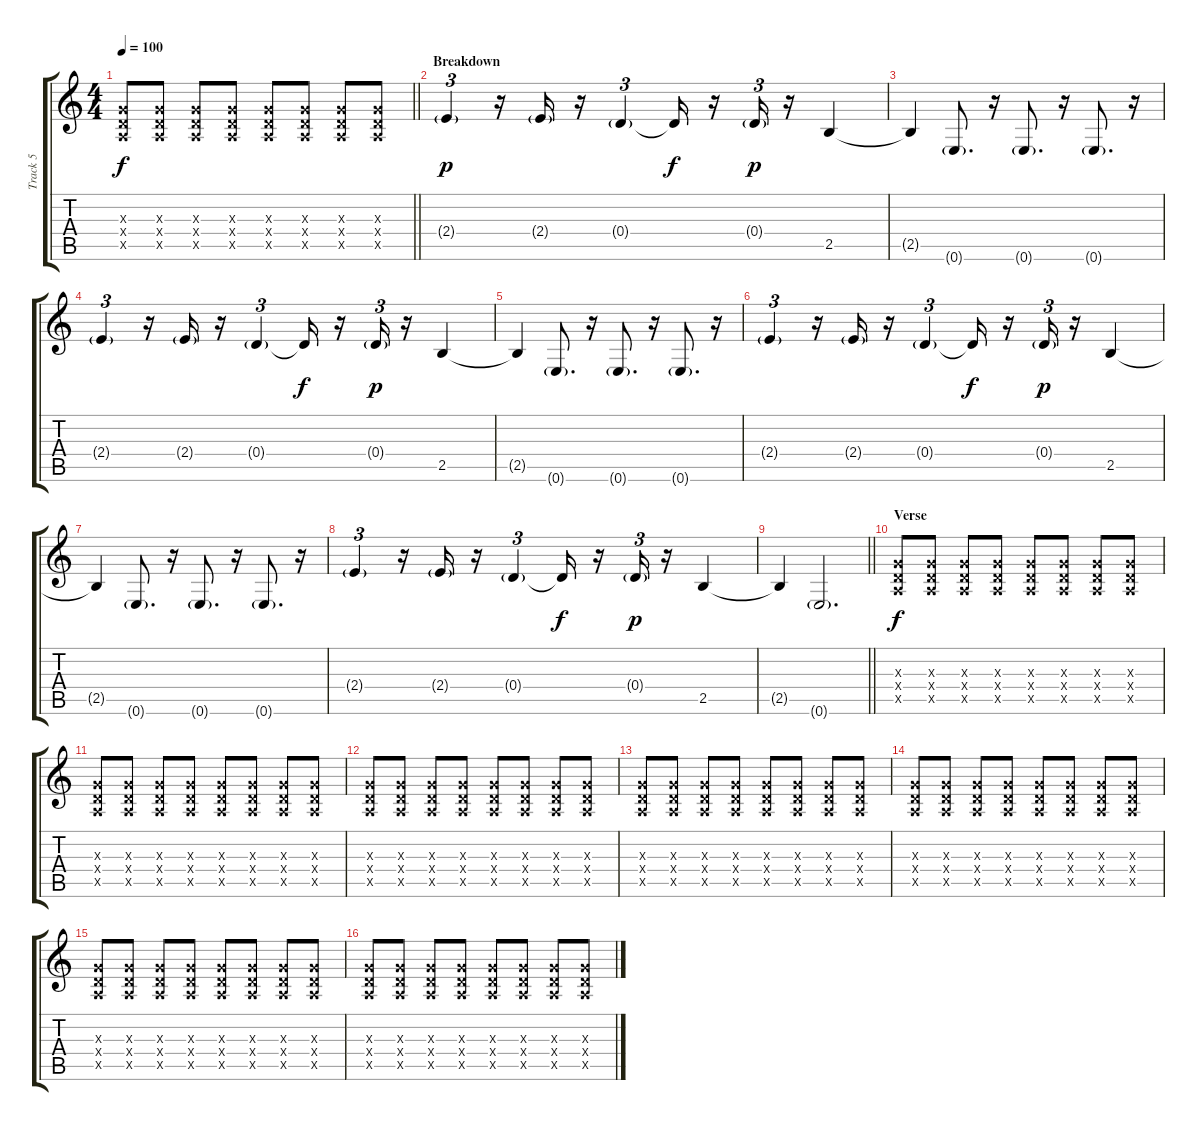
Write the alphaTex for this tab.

\track ("Track 5" "Track 5") {instrument electricguitarclean}
\staff {score tabs}
\tuning (E4 B3 G3 D3 A2 E2) {hide}
\ts (4 4)
\tempo 100
\clef g2
\barLineRight lightlight
\ks c
(0.3{x} 0.4{x} 0.5{x}).8{dy f} (0.3{x} 0.4{x} 0.5{x}).8 (0.3{x} 0.4{x} 0.5{x}).8 (0.3{x} 0.4{x} 0.5{x}).8 (0.3{x} 0.4{x} 0.5{x}).8 (0.3{x} 0.4{x} 0.5{x}).8 (0.3{x} 0.4{x} 0.5{x}).8 (0.3{x} 0.4{x} 0.5{x}).8 |
\section ("" "Breakdown")
2.4{g}.4{tu (3 2) dy p instrument electricguitarclean} r.16 2.4{g}.16 r.16 0.4{g}.4{tu (3 2)} 0.4{t}.16{dy f} r.16 0.4{g}.16{tu (3 2) dy p} r.16 2.5.4 |
2.5{t}.4 0.6{g}.8{d} r.16 0.6{g}.8{d} r.16 0.6{g}.8{d} r.16 |
2.4{g}.4{tu (3 2)} r.16 2.4{g}.16 r.16 0.4{g}.4{tu (3 2)} 0.4{t}.16{dy f} r.16 0.4{g}.16{tu (3 2) dy p} r.16 2.5.4 |
2.5{t}.4 0.6{g}.8{d} r.16 0.6{g}.8{d} r.16 0.6{g}.8{d} r.16 |
2.4{g}.4{tu (3 2)} r.16 2.4{g}.16 r.16 0.4{g}.4{tu (3 2)} 0.4{t}.16{dy f} r.16 0.4{g}.16{tu (3 2) dy p} r.16 2.5.4 |
2.5{t}.4 0.6{g}.8{d} r.16 0.6{g}.8{d} r.16 0.6{g}.8{d} r.16 |
2.4{g}.4{tu (3 2)} r.16 2.4{g}.16 r.16 0.4{g}.4{tu (3 2)} 0.4{t}.16{dy f} r.16 0.4{g}.16{tu (3 2) dy p} r.16 2.5.4 |
\barLineRight lightlight
2.5{t}.4 0.6{g}.2{d} |
\section ("" "Verse")
(0.3{x} 0.4{x} 0.5{x}).8{dy f instrument electricguitarclean} (0.3{x} 0.4{x} 0.5{x}).8 (0.3{x} 0.4{x} 0.5{x}).8 (0.3{x} 0.4{x} 0.5{x}).8 (0.3{x} 0.4{x} 0.5{x}).8 (0.3{x} 0.4{x} 0.5{x}).8 (0.3{x} 0.4{x} 0.5{x}).8 (0.3{x} 0.4{x} 0.5{x}).8 |
(0.3{x} 0.4{x} 0.5{x}).8 (0.3{x} 0.4{x} 0.5{x}).8 (0.3{x} 0.4{x} 0.5{x}).8 (0.3{x} 0.4{x} 0.5{x}).8 (0.3{x} 0.4{x} 0.5{x}).8 (0.3{x} 0.4{x} 0.5{x}).8 (0.3{x} 0.4{x} 0.5{x}).8 (0.3{x} 0.4{x} 0.5{x}).8 |
(0.3{x} 0.4{x} 0.5{x}).8 (0.3{x} 0.4{x} 0.5{x}).8 (0.3{x} 0.4{x} 0.5{x}).8 (0.3{x} 0.4{x} 0.5{x}).8 (0.3{x} 0.4{x} 0.5{x}).8 (0.3{x} 0.4{x} 0.5{x}).8 (0.3{x} 0.4{x} 0.5{x}).8 (0.3{x} 0.4{x} 0.5{x}).8 |
(0.3{x} 0.4{x} 0.5{x}).8 (0.3{x} 0.4{x} 0.5{x}).8 (0.3{x} 0.4{x} 0.5{x}).8 (0.3{x} 0.4{x} 0.5{x}).8 (0.3{x} 0.4{x} 0.5{x}).8 (0.3{x} 0.4{x} 0.5{x}).8 (0.3{x} 0.4{x} 0.5{x}).8 (0.3{x} 0.4{x} 0.5{x}).8 |
(0.3{x} 0.4{x} 0.5{x}).8 (0.3{x} 0.4{x} 0.5{x}).8 (0.3{x} 0.4{x} 0.5{x}).8 (0.3{x} 0.4{x} 0.5{x}).8 (0.3{x} 0.4{x} 0.5{x}).8 (0.3{x} 0.4{x} 0.5{x}).8 (0.3{x} 0.4{x} 0.5{x}).8 (0.3{x} 0.4{x} 0.5{x}).8 |
(0.3{x} 0.4{x} 0.5{x}).8 (0.3{x} 0.4{x} 0.5{x}).8 (0.3{x} 0.4{x} 0.5{x}).8 (0.3{x} 0.4{x} 0.5{x}).8 (0.3{x} 0.4{x} 0.5{x}).8 (0.3{x} 0.4{x} 0.5{x}).8 (0.3{x} 0.4{x} 0.5{x}).8 (0.3{x} 0.4{x} 0.5{x}).8 |
(0.3{x} 0.4{x} 0.5{x}).8 (0.3{x} 0.4{x} 0.5{x}).8 (0.3{x} 0.4{x} 0.5{x}).8 (0.3{x} 0.4{x} 0.5{x}).8 (0.3{x} 0.4{x} 0.5{x}).8 (0.3{x} 0.4{x} 0.5{x}).8 (0.3{x} 0.4{x} 0.5{x}).8 (0.3{x} 0.4{x} 0.5{x}).8
